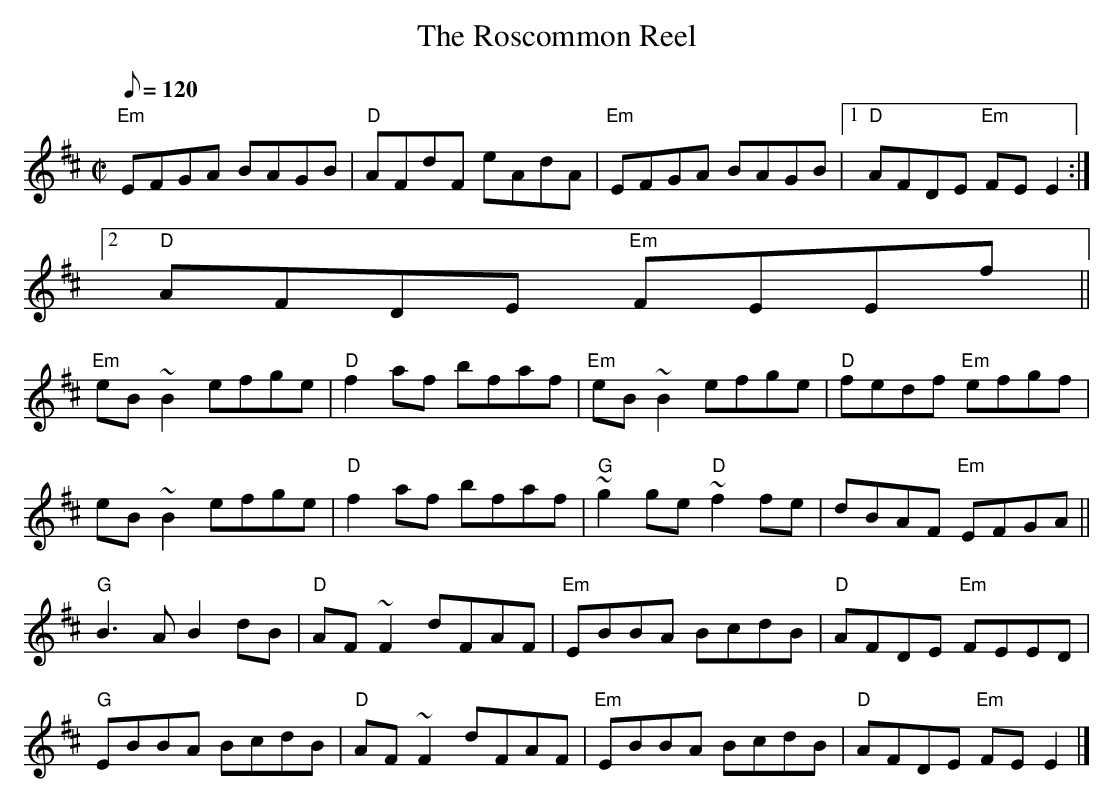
X:1
T:Roscommon Reel, The
M:C|
L:1/8
Q:120
K:Edor
"Em"EFGA BAGB | "D"AFdF eAdA | "Em"EFGA BAGB |1 "D"AFDE "Em"FEE2 :|2 "D"
AFDE "Em"FEEf||
"Em"eB~B2 efge | "D"f2af bfaf | "Em"eB~B2 efge | "D"fedf "Em"efgf |
eB~B2 efge | "D"f2af bfaf | "G"~g2ge "D"~f2fe | dBAF "Em"EFGA ||
"G"B3A B2dB | "D"AF~F2 dFAF | "Em"EBBA BcdB | "D"AFDE "Em"FEED |
"G"EBBA BcdB | "D"AF~F2 dFAF | "Em"EBBA BcdB | "D"AFDE "Em"FEE2 |]
